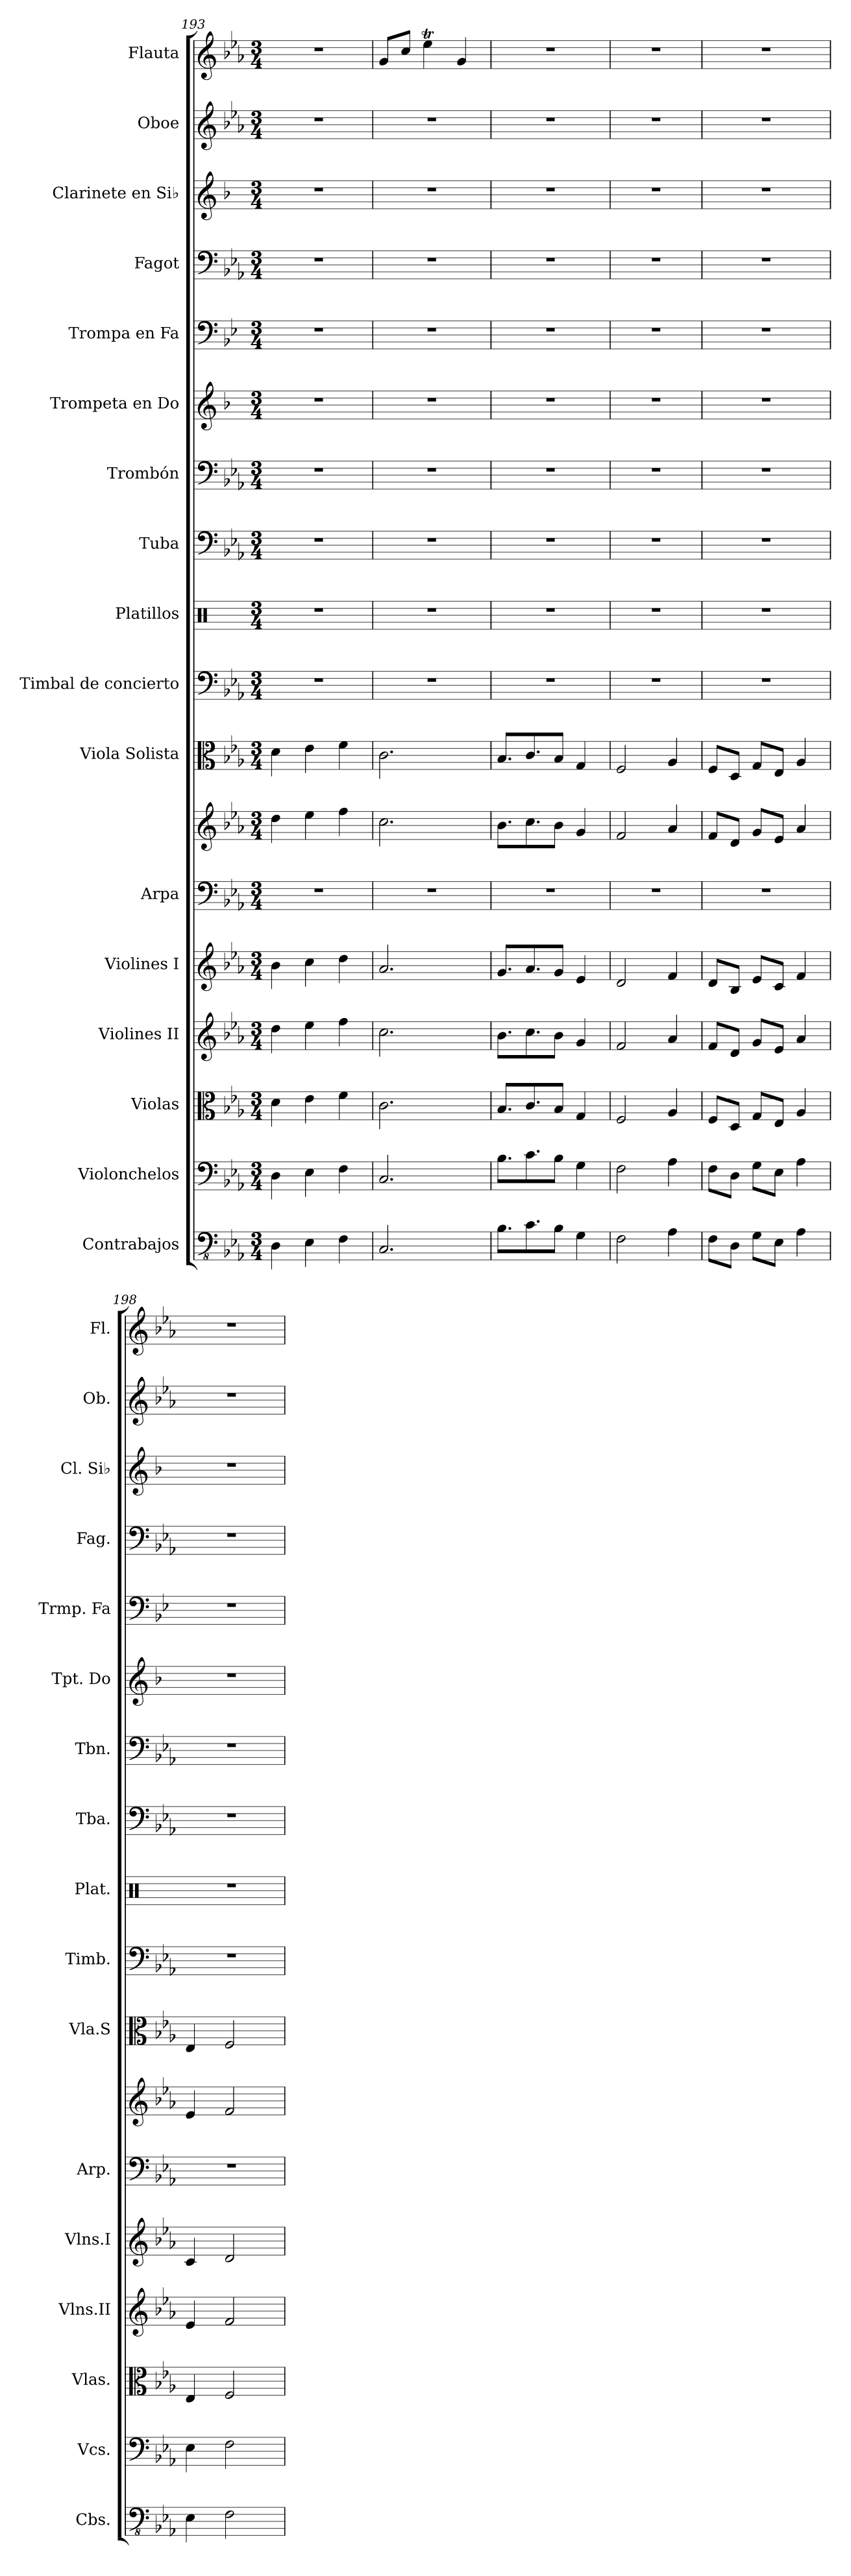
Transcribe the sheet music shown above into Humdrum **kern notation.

**kern	**kern	**kern	**kern	**kern	**kern	**kern	**kern	**kern	**kern	**kern	**kern	**kern	**kern	**kern	**kern	**kern	**kern
*part17	*part16	*part15	*part14	*part13	*part12	*part12	*part11	*part10	*part9	*part8	*part7	*part6	*part5	*part4	*part3	*part2	*part1
*staff18	*staff17	*staff16	*staff15	*staff14	*staff13	*staff12	*staff11	*staff10	*staff9	*staff8	*staff7	*staff6	*staff5	*staff4	*staff3	*staff2	*staff1
*I"Contrabajos	*I"Violonchelos	*I"Violas	*I"Violines II	*I"Violines I	*I"Arpa	*	*I"Viola Solista	*I"Timbal de concierto	*I"Platillos	*I"Tuba	*I"Trombón	*I"Trompeta en Do	*I"Trompa en Fa	*I"Fagot	*I"Clarinete en Si♭	*I"Oboe	*I"Flauta
*I'Cbs.	*I'Vcs.	*I'Vlas.	*I'Vlns.II	*I'Vlns.I	*I'Arp.	*	*I'Vla.S	*I'Timb.	*I'Plat.	*I'Tba.	*I'Tbn.	*I'Tpt. Do	*I'Trmp. Fa	*I'Fag.	*I'Cl. Si♭	*I'Ob.	*I'Fl.
*clefFv4	*clefF4	*clefC3	*clefG2	*clefG2	*clefF4	*clefG2	*clefC3	*clefF4	*clefX	*clefF4	*clefF4	*clefG2	*clefF4	*clefF4	*clefG2	*clefG2	*clefG2
*	*	*	*	*	*	*	*	*	*	*	*	*ITrd1c2	*ITrd4c7	*	*ITrd1c2	*	*
*k[b-e-a-]	*k[b-e-a-]	*k[b-e-a-]	*k[b-e-a-]	*k[b-e-a-]	*k[b-e-a-]	*k[b-e-a-]	*k[b-e-a-]	*k[b-e-a-]	*k[]	*k[b-e-a-]	*k[b-e-a-]	*k[b-e-a-]	*k[b-e-a-]	*k[b-e-a-]	*k[b-e-a-]	*k[b-e-a-]	*k[b-e-a-]
*M3/4	*M3/4	*M3/4	*M3/4	*M3/4	*M3/4	*M3/4	*M3/4	*M3/4	*M3/4	*M3/4	*M3/4	*M3/4	*M3/4	*M3/4	*M3/4	*M3/4	*M3/4
=193	=193	=193	=193	=193	=193	=193	=193	=193	=193	=193	=193	=193	=193	=193	=193	=193	=193
4DD\	4D\	4d\	4dd\	4b-\	2.r	4dd\	4d\	2.r	2.r	2.r	2.r	2.r	2.r	2.r	2.r	2.r	2.r
4EE-\	4E-\	4e-\	4ee-\	4cc\	.	4ee-\	4e-\	.	.	.	.	.	.	.	.	.	.
4FF\	4F\	4f\	4ff\	4dd\	.	4ff\	4f\	.	.	.	.	.	.	.	.	.	.
=194	=194	=194	=194	=194	=194	=194	=194	=194	=194	=194	=194	=194	=194	=194	=194	=194	=194
2.CC/	2.C/	2.c\	2.cc\	2.a-/	2.r	2.cc\	2.c\	2.r	2.r	2.r	2.r	2.r	2.r	2.r	2.r	2.r	8g/L
.	.	.	.	.	.	.	.	.	.	.	.	.	.	.	.	.	8cc/J
.	.	.	.	.	.	.	.	.	.	.	.	.	.	.	.	.	4ee-T\
.	.	.	.	.	.	.	.	.	.	.	.	.	.	.	.	.	4g/
=195	=195	=195	=195	=195	=195	=195	=195	=195	=195	=195	=195	=195	=195	=195	=195	=195	=195
!!LO:REH:place=s1:a:B:fs=14:t=Corona
*	*	*	*	*	*	*	*	*	*	*	*	*	*	*	*	*	*MM135
8.BB-\L	8.B-\L	8.B-/L	8.b-\L	8.g/L	2.r	8.b-\L	8.B-/L	2.r	2.r	2.r	2.r	2.r	2.r	2.r	2.r	2.r	2.r
8.C\	8.c\	8.c/	8.cc\	8.a-/	.	8.cc\	8.c/	.	.	.	.	.	.	.	.	.	.
8BB-\J	8B-\J	8B-/J	8b-\J	8g/J	.	8b-\J	8B-/J	.	.	.	.	.	.	.	.	.	.
4GG\	4G\	4G/	4g/	4e-/	.	4g/	4G/	.	.	.	.	.	.	.	.	.	.
=196	=196	=196	=196	=196	=196	=196	=196	=196	=196	=196	=196	=196	=196	=196	=196	=196	=196
2FF\	2F\	2F/	2f/	2d/	2.r	2f/	2F/	2.r	2.r	2.r	2.r	2.r	2.r	2.r	2.r	2.r	2.r
4AA-\	4A-\	4A-/	4a-/	4f/	.	4a-/	4A-/	.	.	.	.	.	.	.	.	.	.
=197	=197	=197	=197	=197	=197	=197	=197	=197	=197	=197	=197	=197	=197	=197	=197	=197	=197
8FF\L	8F\L	8F/L	8f/L	8d/L	2.r	8f/L	8F/L	2.r	2.r	2.r	2.r	2.r	2.r	2.r	2.r	2.r	2.r
8DD\J	8D\J	8D/J	8d/J	8B-/J	.	8d/J	8D/J	.	.	.	.	.	.	.	.	.	.
8GG\L	8G\L	8G/L	8g/L	8e-/L	.	8g/L	8G/L	.	.	.	.	.	.	.	.	.	.
8EE-\J	8E-\J	8E-/J	8e-/J	8c/J	.	8e-/J	8E-/J	.	.	.	.	.	.	.	.	.	.
4AA-\	4A-\	4A-/	4a-/	4f/	.	4a-/	4A-/	.	.	.	.	.	.	.	.	.	.
=198	=198	=198	=198	=198	=198	=198	=198	=198	=198	=198	=198	=198	=198	=198	=198	=198	=198
4EE-\	4E-\	4E-/	4e-/	4c/	2.r	4e-/	4E-/	2.r	2.r	2.r	2.r	2.r	2.r	2.r	2.r	2.r	2.r
2FF\	2F\	2F/	2f/	2d/	.	2f/	2F/	.	.	.	.	.	.	.	.	.	.
=	=	=	=	=	=	=	=	=	=	=	=	=	=	=	=	=	=
*-	*-	*-	*-	*-	*-	*-	*-	*-	*-	*-	*-	*-	*-	*-	*-	*-	*-
